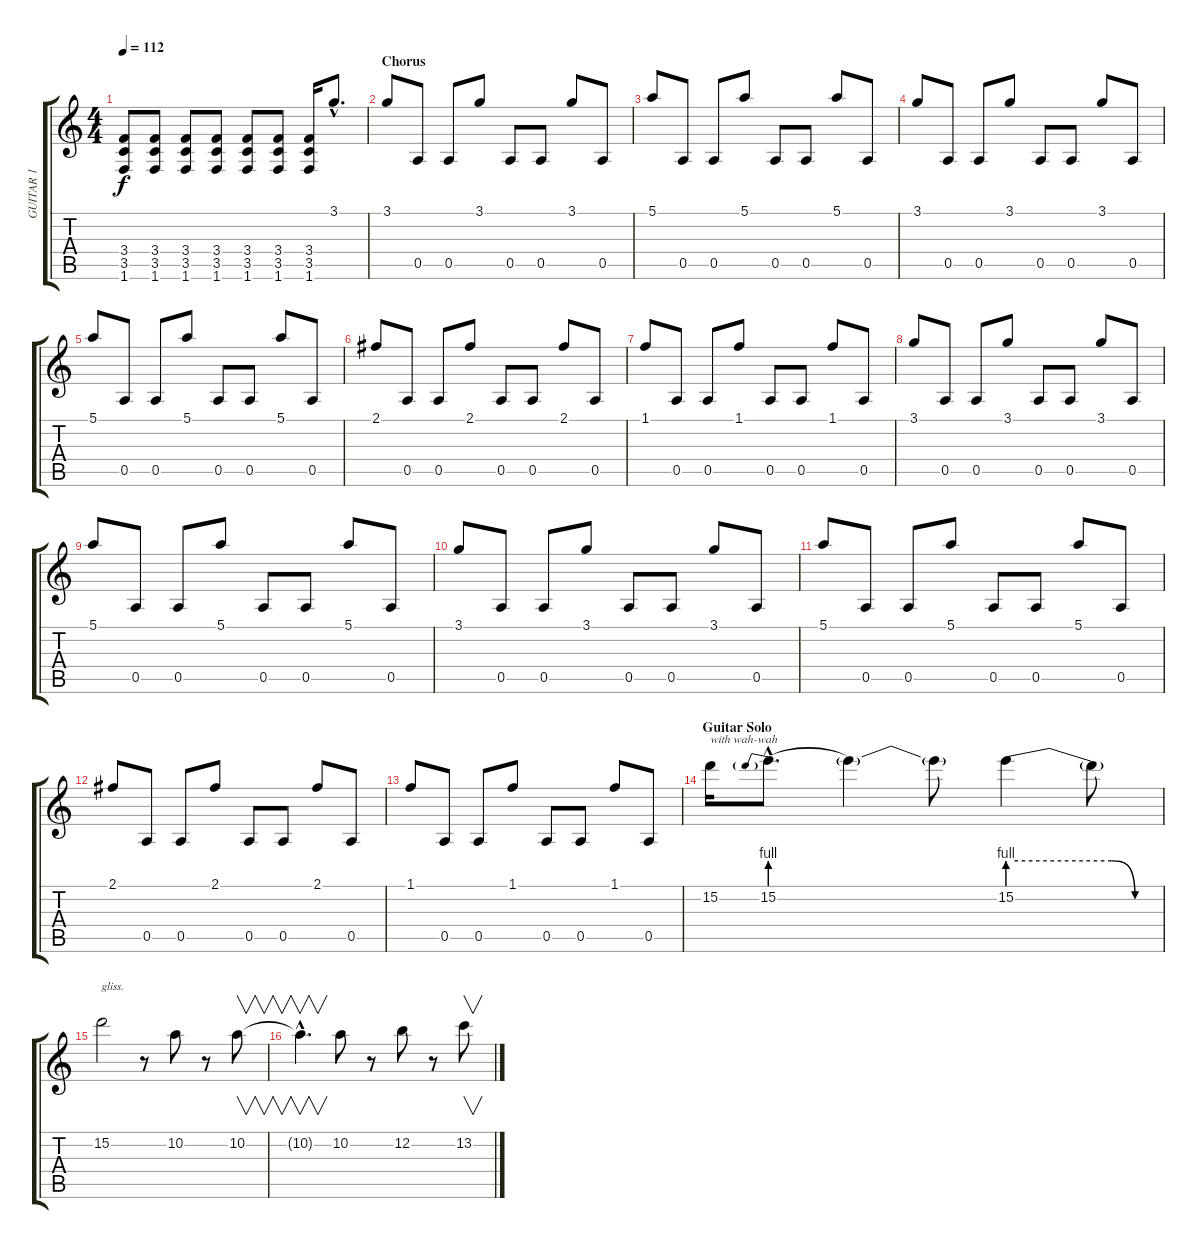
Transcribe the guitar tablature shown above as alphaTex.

\track ("GUITAR 1" "GUITAR 1") {instrument distortionguitar}
\staff {score tabs}
\tuning (E4 B3 G3 D3 A2 E2) {hide}
\ts (4 4)
\tempo 112
\clef g2
\ks c
(3.4 3.5 1.6).8{dy f} (3.4 3.5 1.6).8 (3.4 3.5 1.6).8 (3.4 3.5 1.6).8 (3.4 3.5 1.6).8 (3.4 3.5 1.6).8 (3.4 3.5 1.6).16 3.1{hac}.8{d} |
\section ("" "Chorus")
3.1.8 0.5.8 0.5.8 3.1.8 0.5.8 0.5.8 3.1.8 0.5.8 |
5.1.8 0.5.8 0.5.8 5.1.8 0.5.8 0.5.8 5.1.8 0.5.8 |
3.1.8 0.5.8 0.5.8 3.1.8 0.5.8 0.5.8 3.1.8 0.5.8 |
5.1.8 0.5.8 0.5.8 5.1.8 0.5.8 0.5.8 5.1.8 0.5.8 |
2.1.8 0.5.8 0.5.8 2.1.8 0.5.8 0.5.8 2.1.8 0.5.8 |
1.1.8 0.5.8 0.5.8 1.1.8 0.5.8 0.5.8 1.1.8 0.5.8 |
3.1.8 0.5.8 0.5.8 3.1.8 0.5.8 0.5.8 3.1.8 0.5.8 |
5.1.8 0.5.8 0.5.8 5.1.8 0.5.8 0.5.8 5.1.8 0.5.8 |
3.1.8 0.5.8 0.5.8 3.1.8 0.5.8 0.5.8 3.1.8 0.5.8 |
5.1.8 0.5.8 0.5.8 5.1.8 0.5.8 0.5.8 5.1.8 0.5.8 |
2.1.8 0.5.8 0.5.8 2.1.8 0.5.8 0.5.8 2.1.8 0.5.8 |
1.1.8 0.5.8 0.5.8 1.1.8 0.5.8 0.5.8 1.1.8 0.5.8 |
\section ("" "Guitar Solo")
15.2.16{txt "with wah-wah"} 15.2{be (prebend 0 4 60 4) hac}.8{d} 15.2{t}.4 15.2{t}.8 15.2{be (custom 0 4 40 4 49 0 60 0)}.4 15.2{t}.8 |
15.2.2{txt "gliss."} r.8 10.2.8 r.8 10.2.8{v} |
10.2{hac t}.4{v d} 10.2.8 r.8 12.2.8 r.8 13.2.8{v}
